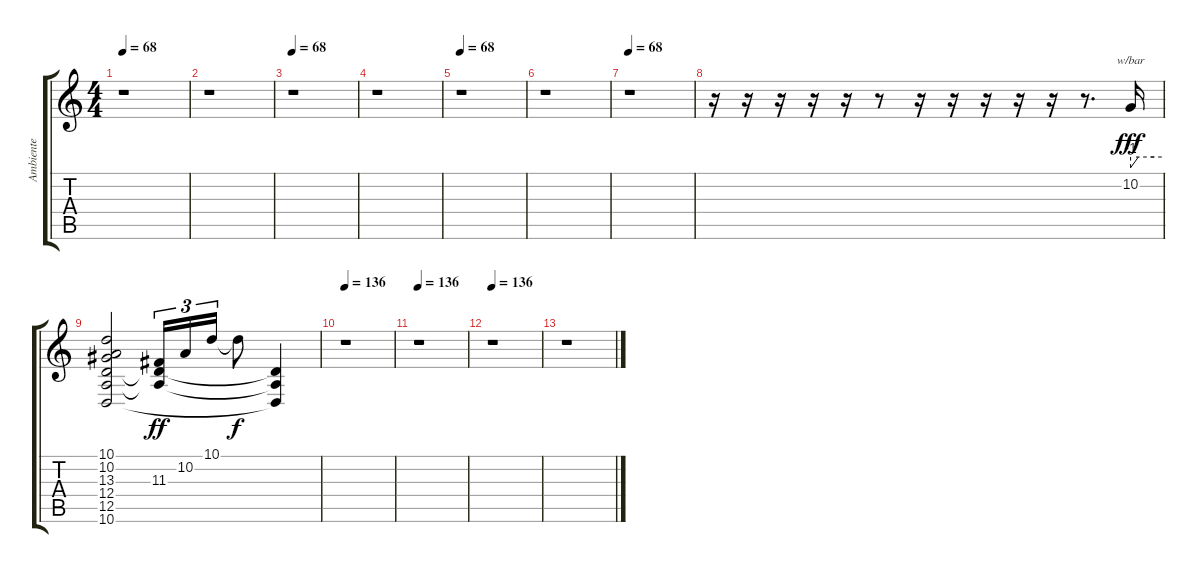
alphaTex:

\track ("Ambiente" "Ambiente") {instrument synthstrings1}
\staff {score tabs}
\tuning (E4 B3 G3 D3 A2 E2) {hide}
\ts (4 4)
\tempo 68
\clef g2
\ks c
r.1{dy f} |
r.1 |
\tempo 68
r.1 |
r.1 |
\tempo 68
r.1 |
r.1 |
\tempo 68
r.1 |
r.16 r.16 r.16 r.16 r.16 r.8 r.16 r.16 r.16 r.16 r.16 r.8{d} 10.2.16{tbe (custom default 0 -4 15 0 45 0 60 0) dy fff} |
(10.1 10.2 13.3 12.4 12.5 10.6).2 (11.3 12.4{t} 12.5{t}).16{tu (3 2) dy ff} 10.2.16{tu (3 2)} 10.1.16{tu (3 2)} 10.1{t}.8{dy f} (12.4{t} 12.5{t} 10.6{t}).4 |
\tempo 136
r.1 |
\tempo 136
r.1 |
\tempo 136
r.1 |
r.1
